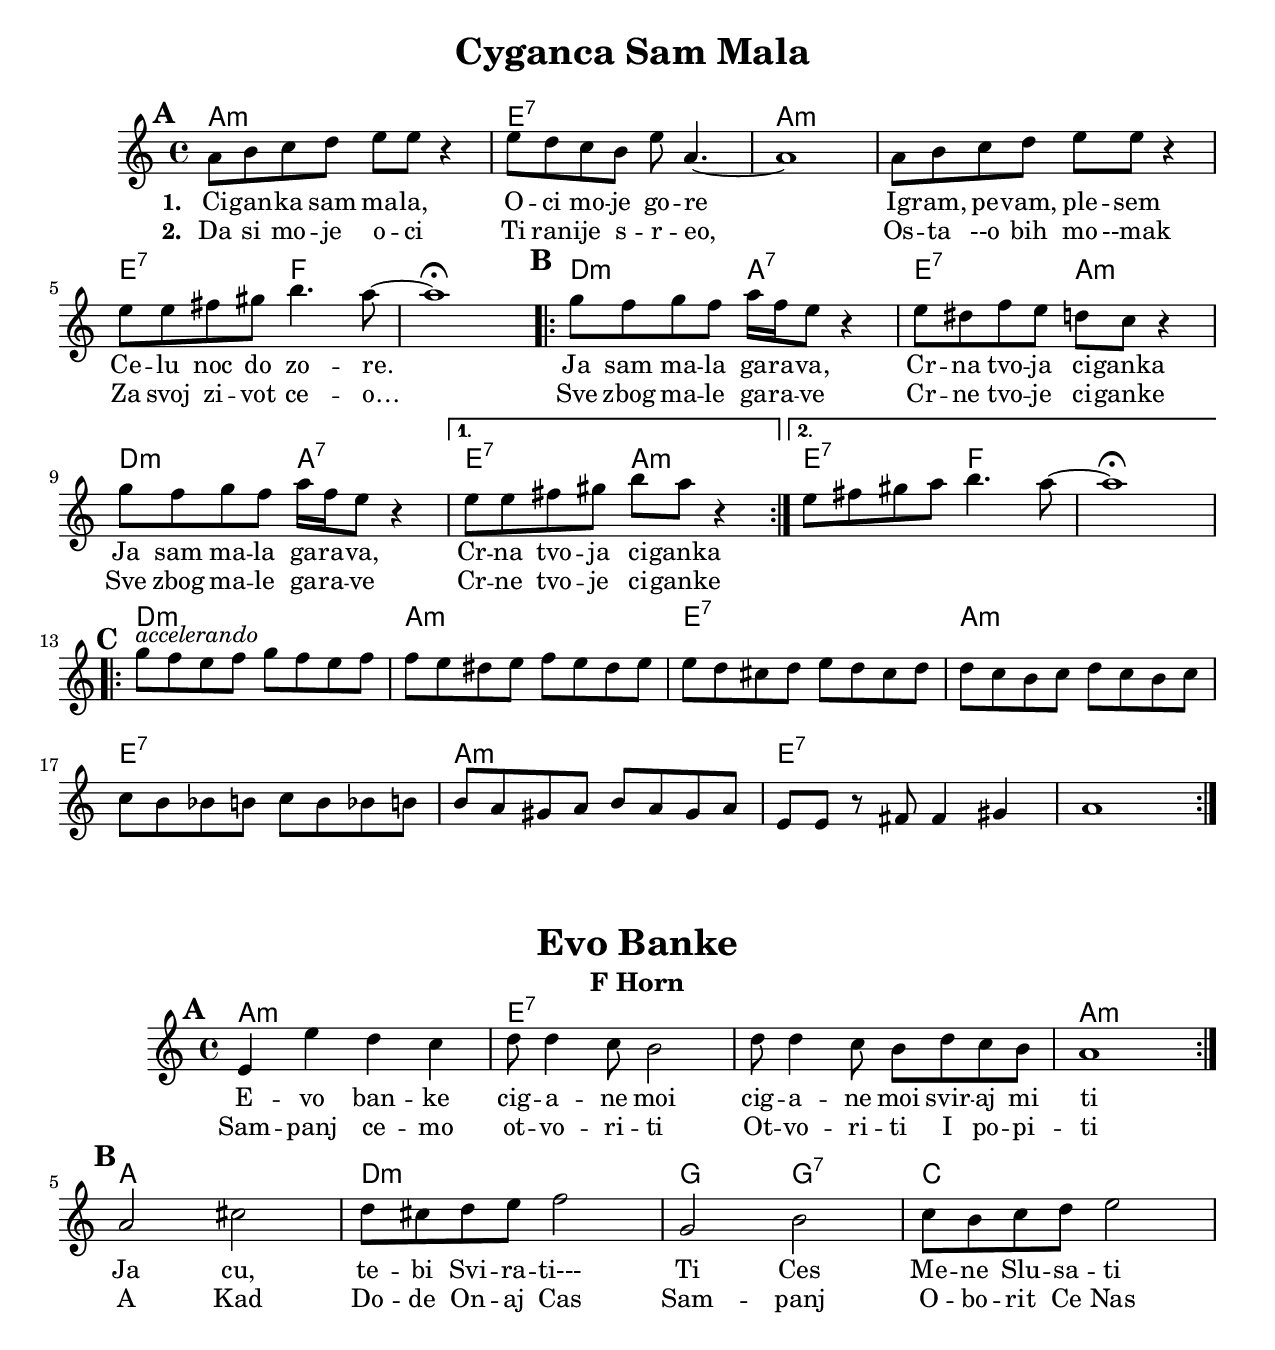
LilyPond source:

\version "2.18.0"
\include "english.ly"
\pointAndClickOff
\paper{
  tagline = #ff
  print-all-headers = ##t
  #(set-paper-size "letter")
}
date = #(strftime "%d-%m-%Y" (localtime (current-time)))


% \markup{ \italic{ \date }  }

%\markup{ Got something to say? }
\version "2.18.0"
\include "english.ly"
\paper{
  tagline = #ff
  print-all-headers = ##t
  #(set-paper-size "letter")
}
date = #(strftime "%d-%m-%Y" (localtime (current-time)))

%\markup{ \italic{ \date }  }

%\markup{ Got something to say? }

global = {
  \clef treble
  \key c\major
  \time 4/4
  \set Score.markFormatter = #format-mark-box-alphabet
}

%#################################### Melody ########################
%melody =  \transpose c d \relative c' {  %transpose for clarinet
melody = \relative c'' {
  \global
  %\partial 16*3 a16 d f   %lead in notes


  \mark \default
  a8 b c d e e r4
  %e8 d c b c a4.~
  e8 d c b e a,4.~
  a1
  a8 b c d e8 e r4 |
  e8 e fs gs b4. a8~
  a1\fermata

  %\key c\major
  \repeat volta 2{
    \mark \default
    %\repeat unfold 3{
    g8 f g f a16 f e8 r4
    e8 ds f e d c r4|

    g'8 f g f a16 f e8 r4
  }
  \alternative{
    {e8 e fs gs b a  r4}
    {
      e8 fs gs a  b4. a8~|
      a1\fermata
    }
  }

  %\bar"||"|
  \break
  \repeat volta 2{
    \mark \default
    g8 ^\markup {\italic {accelerando}} f e f g f e f
    f e ds e f e ds e
    e d cs d e d cs d
    d c b c d c b c

    c b bf b c b bf b
    b8 a gs a b a gs a|

    e8 e r8  fs8 fs4 gs4  |
    a1

  }

}
%################################# Lyrics #####################
\addlyrics{
  \set stanza = #"1. "

  Ci -- gan -- ka sam ma -- la,
  O -- ci mo -- je go -- re
  Ig -- ram, pe -- vam, ple -- sem
  Ce -- lu noc do zo -- re.

  Ja sam ma -- la﻿ ga -- ra -- va,
  Cr -- na tvo -- ja ci -- ganka
  Ja sam ma -- la﻿ ga -- ra -- va,
  Cr -- na tvo -- ja ci -- ganka
}
\addlyrics {
  \set stanza = #"2. "
  Da si mo -- je o -- ci
  Ti ran -- ije s -- r -- eo,
  Os -- ta --o bih mo --mak
  Za svoj zi -- vot ce -- o…

  Sve zbog ma -- le ga -- ra -- ve
  Cr -- ne tvo -- je ci -- ganke
  Sve zbog ma -- le ga -- ra -- ve
  Cr -- ne tvo -- je ci -- ganke
}
%{\addlyrics {
  \set stanza = #"3. "
  Kad ti o -- ci gle -- dam,
  Za -- bo -- ra -- vi tu -- gu
  Sr -- ce ho -- ce jed -- no,
  Ra -- zum tra -- zi dru -- go

  Sve zbog ma -- le ga -- ra -- ve
  Crne tvo -- je ci -- gan -- ke
   Sve zbog ma -- le ga -- ra -- ve
  Crne tvo -- je ci -- gan -- ke
%}


%################################# Chords #######################
harmonies = \chordmode {
  a1:m
  e1:7
  a1*2:m
  e2:7
  f2*3 % Dushka has the F only on last note of measure
  %
  d2:m a2:7
  e2:7 a2:m
  %d2:m a2:7
  %e2:7 a2:m
  d2:m a2:7
  e2:7 a2:m

  e2:7 f2~
  f1
%%%%%%%%
  d1:m
  a1:m
  e1:7
  a1:m
  e1:7
  a1:m
  e1:7

}

\score {
  <<
    \new ChordNames {
      \set chordChanges = ##t
      \harmonies
    }
    \new Staff   \melody
  >>
  \header{
    title= "Cyganca Sam Mala "
    subtitle=""
    composer= ""
    instrument =""
    arranger= ""
  }
  \layout{indent = 1.0\cm}
  \midi {
    \tempo 4 = 120

    % \midi { }
  }
}
%{
% more verses:
\markup{}
\markup {
  \fill-line {
    \hspace #0.1 % distance from left margin
    \column {
      \line { "1."
	\column {
	  ""
	}
      }
      \hspace #0.2 % vertical distance between verses
      \line { "2."
	\column {
	 ""
	}
      }
    }
    \hspace #0.1  % horiz. distance between columns
    \column {
      \line { "3."
	\column {
	  ""
	}
      }
      \hspace #0.2 % distance between verses
      \line { "4."
	\column {
	 ""
	}
      }
    }
    \hspace #0.1 % distance to right margin
  }
}

%}

%{
Ciganka sam mala,
Oci moje gore
Igram, pevam, plesem
Celu noc do zore.

Ja sam mala﻿ garava,
Crna tvoja ciganka x4

Da si moje oci
Ti ranije sreo,
Ostao bih momak
Za svoj zivot ceo…

Sve zbog male garave
Crne tvoje ciganke x4

Kad ti oci gledam,
Zaboravi tugu
Srce hoce jedno,
Razum trazi drugo

Sve zbog male garave
Crne tvoje ciganke x4

Evo banke cigane moj
Cigane moj, sviraj mi ti x2

Ja cu tebi pevati
Ti ces meni svirati

Evo banke cigane moj
Cigane moj, sviraj mi ti

Sampanj ce mo otvoriti
Otvoriti i popiti (x2)

A kad dodje onaj cas,
Sampanj obori ce nas

Evo banke cigane﻿ moj
Cigane moj, sviraj mi ti

Am a little gipsy girl (Translation)
Am a little gipsy girl
My eyes are burning
I play, sing and dance
All the night ’till dawn

I’m you little swarthy(?)
Dark-haired gipsy girl x4

Had you earlier met my eyes
You’d be a boy
For your entire life…
All because of your little swarthy
Dark-haired gipsy girl x4

When I look into your eyes
I forget﻿ all sorrow
The hart wants one thing
The mind yearns for another.

All because of your little swarthy
Dark-haired gipsy girl x4

%}


global = {
  \clef treble
  \key g \minor
  \time 4/4
  \set Score.markFormatter = #format-mark-box-alphabet
}

%#################################### Melody ########################
melody = \relative c' {
  \global
  %\partial 16*3 a16 d f   %lead in notes

  \repeat volta 2{
   \mark \default
   d4 d' c bf
   c8 c4 bf8 a2
   c8 c4 bf8 a[ c bf a]
   g1
  }
  %{
  \alternative {
    {
      \afterGrace g1{g'16 [d ef c] d [bf c a] g[d e fs] g[a bf c] }
    }


      {g'16 [d ef c] d [bf c a] g[d e fs] g [a g fs] }

  }
  %}

  \break

 \mark \default
  g2 b
  %c8 [bf c d] ef16[  \footnote #'(-1 . 3) "Decoration"f ef d] a[bf f ef]
  c8[b c d] ef2
  f,2 a
  bf8[a bf c] d2
  %bf8[a bf c] d16[ef d c] bf[a g fs]


  %{
  \alternative {
    {
      \afterGrace g1 \coda ^\markup{D.C. al Coda}{g'16 [d ef c] d [bf c a] g[d e fs] g[a bf c] }

    }

    {g'16 [d ef c] d [bf c a] g[d e fs] g [a g fs] }
  }

  %}


   \break
   %g2 ^\markup{Coda}( \coda g8) r r4|
   %e4-.-> d-.-> g2->


}

%################################# Lyrics #####################

\addlyrics {
  E -- vo ban -- ke
  cig -- a -- ne moi
  cig -- a -- ne moi
  svir  -- aj mi ti
  %\repeat unfold 16 \skip2
  Ja cu, te -- bi Svi -- ra -- ti---
  %\repeat unfold 7 \skip2
  Ti Ces Me -- ne Slu -- sa -- ti
  %\repeat unfold 7 \skip2
  % E -- vo ban -- ke
  %cig -- a -- ne moi
 % cig -- a -- ne moi
  %svir  -- aj mi ti
}
\addlyrics{
  %\repeat unfold 16 \skip2
  Sam -- panj ce -- mo ot -- vo -- ri -- ti
  %\repeat unfold 7 \skip2
Ot -- vo -- ri -- ti I po -- pi -- ti
}

\addlyrics{
  \repeat unfold 16 \skip2
  A Kad Do -- de On -- aj Cas
  %\repeat unfold 7 \skip2
  Sam -- panj O -- bo -- rit Ce Nas
}
%{
Sampanj cemo otvoriti
Otvoriti I popiti

A Kad Dode Onaj Cas
Sampanj Oborit Ce Nas
%}
%################################# Chords #######################
harmonies = \chordmode {
    g1:m
    d1*2:7
    %c2:m d2:7
    g1:m
    %b
    g1 %g2:7
    c1:m
    f2 f2:7
    bf4*4 %d2:7


    %c
    %{
    g1:m
    d1:7
    c2:m d2:7 g1:m
    %d
    g2 g2:7 c1:m
    f2 f2:7
    bf4*3 d4:7
    g1:m
    d1:7
    c2:m d2:7
    g1:m
    %}
    %coda
    %g1:m
    %c4:m d4:7 g2:m

}

\score {
  <<
    \new ChordNames {
      \set chordChanges = ##f
      \transpose g a \harmonies
    }
    \new Voice = "one" { \autoBeamOff \transpose g a \melody }
  >>
  \header{
    title= "Evo Banke"
    subtitle=""
    composer= ""
    instrument = "F Horn"
    arranger= ""
  }
  \layout{ }
  \midi {
    \tempo 4 = 120

    % \midi { }
  }
}
%{
% more verses:
\markup{}
\markup {
  \fill-line {
    \hspace #0.1 % distance from left margin
    \column {
      \line { "1."
	\column {
	  ""
	}
      }
      \hspace #0.2 % vertical distance between verses
      \line { "2."
	\column {
	 ""
	}
      }
    }
    \hspace #0.1  % horiz. distance between columns
    \column {
      \line { "3."
	\column {
	  ""
	}
      }
      \hspace #0.2 % distance between verses
      \line { "4."
	\column {
	 ""
	}

%}

